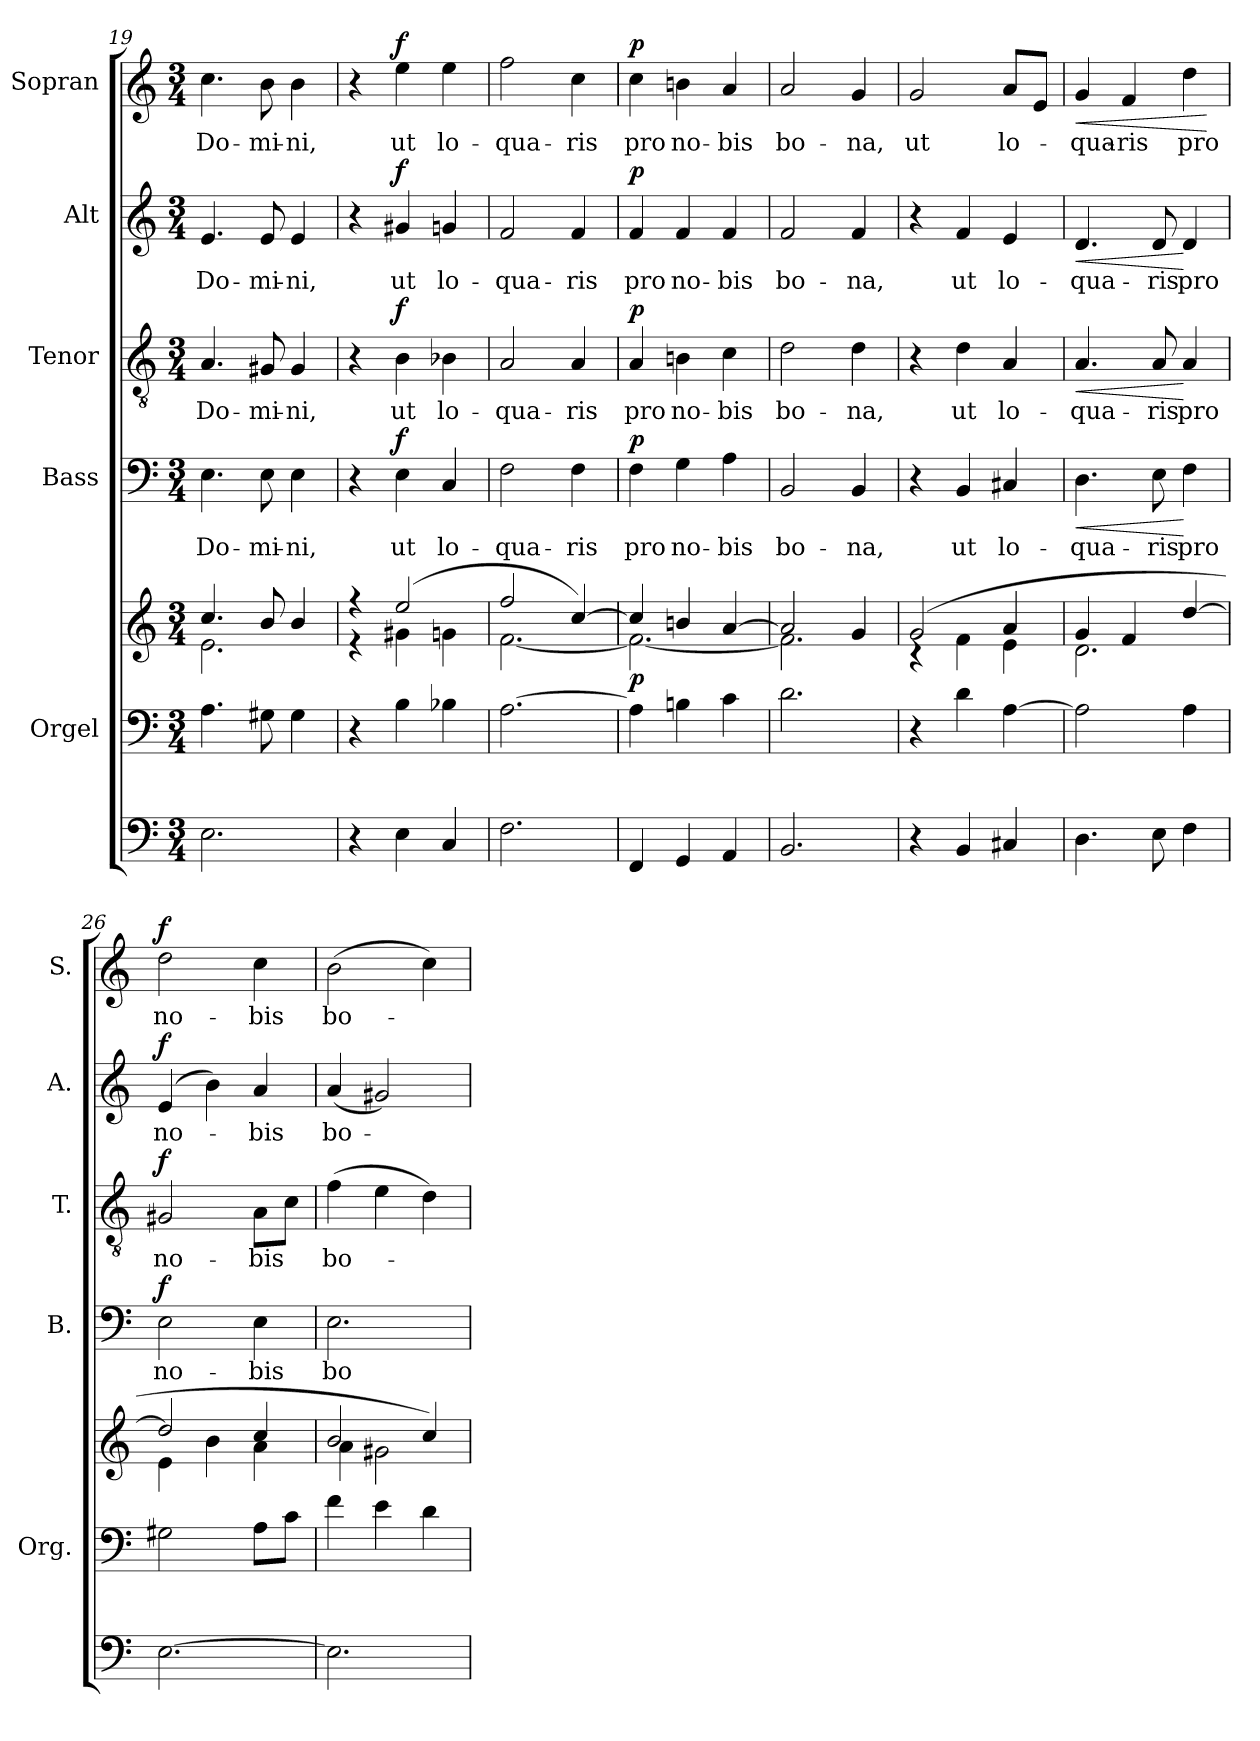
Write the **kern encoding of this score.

**kern	**kern	**kern	**dynam	**kern	**text	**dynam	**kern	**text	**dynam	**kern	**text	**dynam	**kern	**text	**dynam
*part6	*part5	*part5	*part5	*part4	*part4	*part4	*part3	*part3	*part3	*part2	*part2	*part2	*part1	*part1	*part1
*staff7	*staff6	*staff5	*staff5/6	*staff4	*staff4	*staff4	*staff3	*staff3	*staff3	*staff2	*staff2	*staff2	*staff1	*staff1	*staff1
*	*I"Orgel	*	*	*I"Bass	*	*	*I"Tenor	*	*	*I"Alt	*	*	*I"Sopran	*	*
*	*I'Org.	*	*	*I'B.	*	*	*I'T.	*	*	*I'A.	*	*	*I'S.	*	*
!!LO:PB:g=z
*clefF4	*clefF4	*clefG2	*	*clefF4	*	*	*clefGv2	*	*	*clefG2	*	*	*clefG2	*	*
*k[]	*k[]	*k[]	*	*k[]	*	*	*k[]	*	*	*k[]	*	*	*k[]	*	*
*C:	*C:	*C:	*	*C:	*	*	*C:	*	*	*C:	*	*	*C:	*	*
*M3/4	*M3/4	*M3/4	*	*M3/4	*	*	*M3/4	*	*	*M3/4	*	*	*M3/4	*	*
=19	=19	=19	=19	=19	=19	=19	=19	=19	=19	=19	=19	=19	=19	=19	=19
*	*	*^	*	*	*	*	*	*	*	*	*	*	*	*	*
!	!	!	!	!	!	!LO:LY:b	!	!	!LO:LY:b	!	!	!LO:LY:b	!	!	!LO:LY:b	!
2.E\	4.A\	4.cc/	2.e\	.	4.E\	Do-	.	4.A/	Do-	.	4.e/	Do-	.	4.cc\	Do-	.
!	!	!	!	!	!	!LO:LY:b	!	!	!LO:LY:b	!	!	!LO:LY:b	!	!	!LO:LY:b	!
.	8G#X\	8b/	.	.	8E\	-mi-	.	8G#X/	-mi-	.	8e/	-mi-	.	8b\	-mi-	.
!	!	!	!	!	!	!LO:LY:b	!	!	!LO:LY:b	!	!	!LO:LY:b	!	!	!LO:LY:b	!
.	4G#\	4b/	.	.	4E\	-ni,	.	4G#/	-ni,	.	4e/	-ni,	.	4b\	-ni,	.
=20	=20	=20	=20	=20	=20	=20	=20	=20	=20	=20	=20	=20	=20	=20	=20	=20
4r	4r	4r	4r	.	4r	.	.	4r	.	.	4r	.	.	4r	.	.
!	!	!	!	!	!	!LO:LY:b	!LO:DY:a	!	!LO:LY:b	!LO:DY:a	!	!LO:LY:b	!LO:DY:a	!	!LO:LY:b	!LO:DY:a
4E\	4B\	(2ee/	4g#X\	.	4E\	ut	f	4B\	ut	f	4g#X/	ut	f	4ee\	ut	f
!	!	!	!	!	!	!LO:LY:b	!	!	!LO:LY:b	!	!	!LO:LY:b	!	!	!LO:LY:b	!
4C/	4B-X\	.	4gn\	.	4C/	lo-	.	4B-X\	lo-	.	4gn/	lo-	.	4ee\	lo-	.
=21	=21	=21	=21	=21	=21	=21	=21	=21	=21	=21	=21	=21	=21	=21	=21	=21
!	!	!	!	!	!	!LO:LY:b	!	!	!LO:LY:b	!	!	!LO:LY:b	!	!	!LO:LY:b	!
2.F\	[2.A\	2ff/	[<2.f\	.	2F\	-qua-	.	2A/	-qua-	.	2f/	-qua-	.	2ff\	-qua-	.
!	!	!	!	!	!	!LO:LY:b	!	!	!LO:LY:b	!	!	!LO:LY:b	!	!	!LO:LY:b	!
.	.	[>4cc/)	.	.	4F\	-ris	.	4A/	-ris	.	4f/	-ris	.	4cc\	-ris	.
=22	=22	=22	=22	=22	=22	=22	=22	=22	=22	=22	=22	=22	=22	=22	=22	=22
!	!	!	!	!LO:DY:b	!	!LO:LY:b	!LO:DY:a	!	!LO:LY:b	!LO:DY:a	!	!LO:LY:b	!LO:DY:a	!	!LO:LY:b	!LO:DY:a
4FF/	4A\]	4cc/]	2.f\_	p	4F\	pro	p	4A/	pro	p	4f/	pro	p	4cc\	pro	p
!	!	!	!	!	!	!LO:LY:b	!	!	!LO:LY:b	!	!	!LO:LY:b	!	!	!LO:LY:b	!
4GG/	4Bn\	4bn/	.	.	4G\	no-	.	4Bn\	no-	.	4f/	no-	.	4bn\	no-	.
!	!	!	!	!	!	!LO:LY:b	!	!	!LO:LY:b	!	!	!LO:LY:b	!	!	!LO:LY:b	!
4AA/	4c\	[>4a/	.	.	4A\	-bis	.	4c\	-bis	.	4f/	-bis	.	4a/	-bis	.
=23	=23	=23	=23	=23	=23	=23	=23	=23	=23	=23	=23	=23	=23	=23	=23	=23
!	!	!	!	!	!	!LO:LY:b	!	!	!LO:LY:b	!	!	!LO:LY:b	!	!	!LO:LY:b	!
2.BB/	2.d\	2a/]	2.f\]	.	2BB/	bo-	.	2d\	bo-	.	2f/	bo-	.	2a/	bo-	.
!	!	!	!	!	!	!LO:LY:b	!	!	!LO:LY:b	!	!	!LO:LY:b	!	!	!LO:LY:b	!
.	.	4g/	.	.	4BB/	-na,	.	4d\	-na,	.	4f/	-na,	.	4g/	-na,	.
=24	=24	=24	=24	=24	=24	=24	=24	=24	=24	=24	=24	=24	=24	=24	=24	=24
!	!	!	!	!	!	!	!	!	!	!	!	!	!	!	!LO:LY:b	!
4r	4r	(2g/	4rB	.	4r	.	.	4r	.	.	4r	.	.	2g/	ut	.
!	!	!	!	!	!	!LO:LY:b	!	!	!LO:LY:b	!	!	!LO:LY:b	!	!	!	!
4BB/	4d\	.	4f\	.	4BB/	ut	.	4d\	ut	.	4f/	ut	.	.	.	.
!	!	!	!	!	!	!LO:LY:b	!	!	!LO:LY:b	!	!	!LO:LY:b	!	!	!LO:LY:b	!
4C#X/	[4A\	4a/	4e\	.	4C#X/	lo-	.	4A/	lo-	.	4e/	lo-	.	8a/L	lo-	.
.	.	.	.	.	.	.	.	.	.	.	.	.	.	8e/J	.	.
=25	=25	=25	=25	=25	=25	=25	=25	=25	=25	=25	=25	=25	=25	=25	=25	=25
!	!	!	!	!	!	!LO:LY:b	!LO:HP:b	!	!LO:LY:b	!LO:HP:b	!	!LO:LY:b	!LO:HP:b	!	!LO:LY:b	!LO:HP:b
4.D\	2A\]	4g/	2.d\	.	4.D\	-qua-	<	4.A/	-qua-	<	4.d/	-qua-	<	4g/	-qua-	<
!	!	!	!	!	!	!	!	!	!	!	!	!	!	!	!LO:LY:b	!
.	.	4f/	.	.	.	.	.	.	.	.	.	.	.	4f/	-ris	.
!	!	!	!	!	!	!LO:LY:b	!	!	!LO:LY:b	!	!	!LO:LY:b	!	!	!	!
8E\	.	.	.	.	8E\	-ris	.	8A/	-ris	.	8d/	-ris	.	.	.	.
!	!	!	!	!	!	!LO:LY:b	!	!	!LO:LY:b	!	!	!LO:LY:b	!	!	!LO:LY:b	!
4F\	4A\	[>4dd/	.	.	4F\	pro	[	4A/	pro	[	4d/	pro	[	4dd\	pro	.
*	*	*v	*v	*	*	*	*	*	*	*	*	*	*	*	*	*
.	.	.	.	.	.	.	.	.	.	.	.	.	.	.	[
=26	=26	=26	=26	=26	=26	=26	=26	=26	=26	=26	=26	=26	=26	=26	=26
*	*	*^	*	*	*	*	*	*	*	*	*	*	*	*	*
!	!	!	!	!	!	!LO:LY:b	!LO:DY:a	!	!LO:LY:b	!LO:DY:a	!	!LO:LY:b	!LO:DY:a	!	!LO:LY:b	!LO:DY:a
[2.E\	2G#X\	2dd/]	4e\	.	2E\	no-	f	2G#X/	no-	f	(4e/	no-	f	2dd\	no-	f
.	.	.	4b\	.	.	.	.	.	.	.	4b\)	.	.	.	.	.
!	!	!	!	!	!	!LO:LY:b	!	!	!LO:LY:b	!	!	!LO:LY:b	!	!	!LO:LY:b	!
.	8A\L	4cc/	4a\	.	4E\	-bis	.	8A\L	-bis	.	4a/	-bis	.	4cc\	-bis	.
.	8c\J	.	.	.	.	.	.	8c\J	.	.	.	.	.	.	.	.
=27	=27	=27	=27	=27	=27	=27	=27	=27	=27	=27	=27	=27	=27	=27	=27	=27
!	!	!	!	!	!	!LO:LY:b	!	!	!LO:LY:b	!	!	!LO:LY:b	!	!	!LO:LY:b	!
2.E\]	4f\	2b/	4a\	.	2.E\	bo-	.	(>4f\	bo-	.	(<4a/	bo-	.	(>2b\	bo-	.
.	4e\	.	2g#X\	.	.	.	.	4e\	.	.	2g#X/)	.	.	.	.	.
.	4d\	4cc/)	.	.	.	.	.	4d\)	.	.	.	.	.	4cc\)	.	.
*	*	*v	*v	*	*	*	*	*	*	*	*	*	*	*	*	*
=	=	=	=	=	=	=	=	=	=	=	=	=	=	=	=
*-	*-	*-	*-	*-	*-	*-	*-	*-	*-	*-	*-	*-	*-	*-	*-
